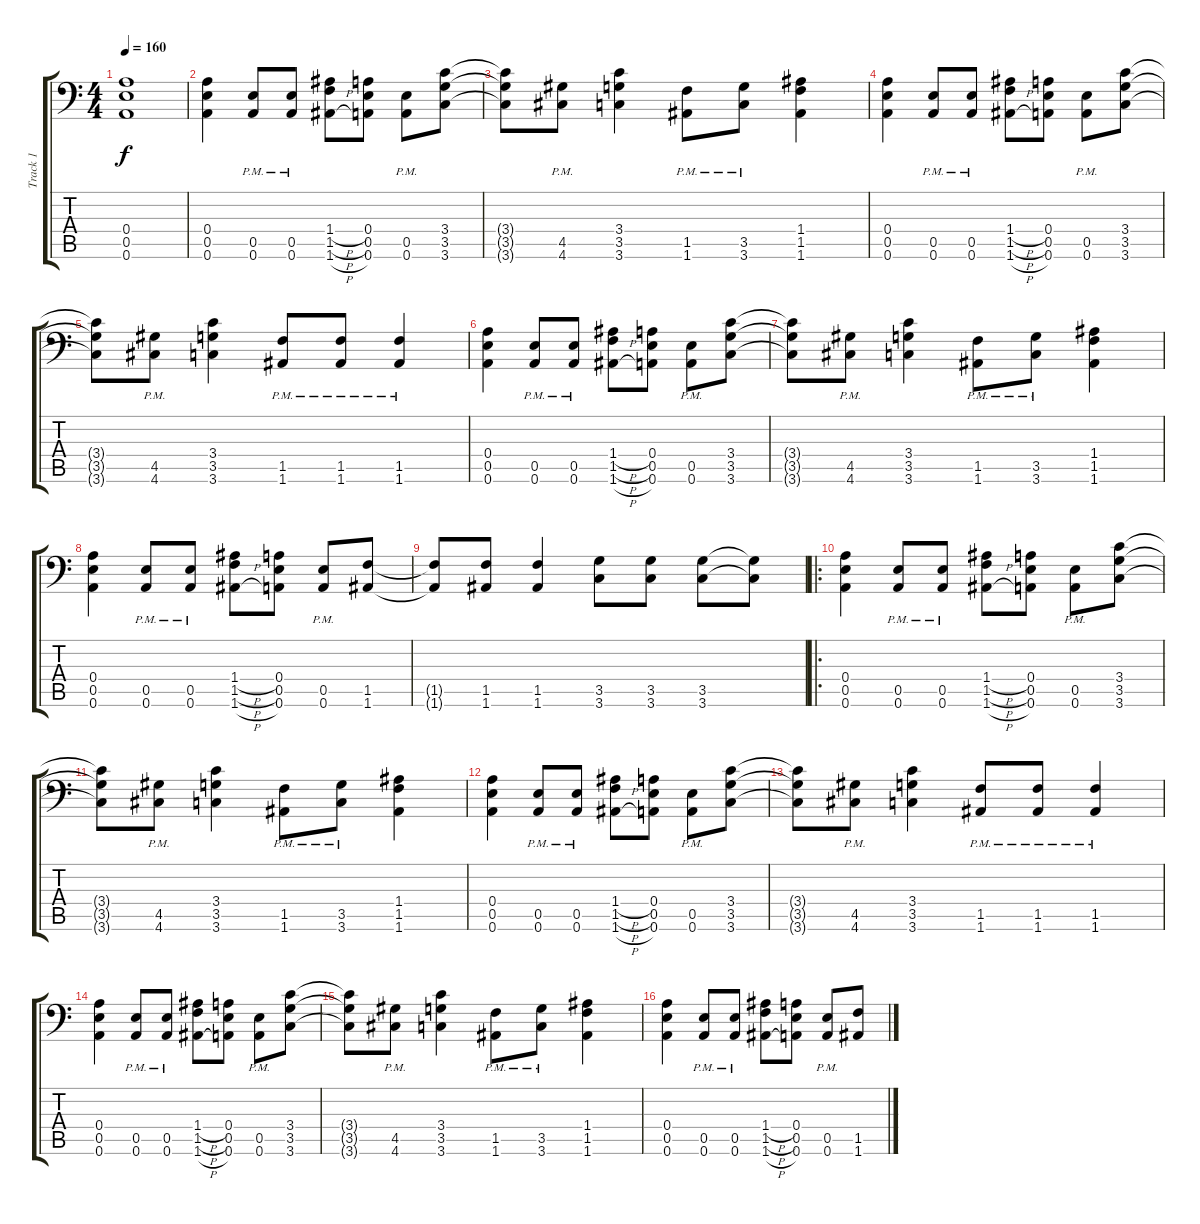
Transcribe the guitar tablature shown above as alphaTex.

\track ("Track 1" "Track 1") {instrument distortionguitar}
\staff {score tabs}
\tuning (B3 Gb3 D3 A2 E2 A1) {hide}
\ts (4 4)
\tempo 160
\clef f4
\ks c
(0.4{t} 0.5{t} 0.6{t}).1{dy f} |
(0.4 0.5 0.6).4 (0.5{pm} 0.6{pm}).8 (0.5{pm} 0.6{pm}).8 (1.4{h} 1.5{h} 1.6{h}).8 (0.4 0.5 0.6).8 (0.5{pm} 0.6{pm}).8 (3.4 3.5 3.6).8 |
(3.4{t} 3.5{t} 3.6{t}).8 (4.5{pm} 4.6{pm}).8 (3.4 3.5 3.6).4 (1.5{pm} 1.6{pm}).8 (3.5{pm} 3.6{pm}).8 (1.4 1.5 1.6).4 |
(0.4 0.5 0.6).4 (0.5{pm} 0.6{pm}).8 (0.5{pm} 0.6{pm}).8 (1.4{h} 1.5{h} 1.6{h}).8 (0.4 0.5 0.6).8 (0.5{pm} 0.6{pm}).8 (3.4 3.5 3.6).8 |
(3.4{t} 3.5{t} 3.6{t}).8 (4.5{pm} 4.6{pm}).8 (3.4 3.5 3.6).4 (1.5{pm} 1.6{pm}).8 (1.5{pm} 1.6{pm}).8 (1.5{pm} 1.6{pm}).4 |
(0.4 0.5 0.6).4 (0.5{pm} 0.6{pm}).8 (0.5{pm} 0.6{pm}).8 (1.4{h} 1.5{h} 1.6{h}).8 (0.4 0.5 0.6).8 (0.5{pm} 0.6{pm}).8 (3.4 3.5 3.6).8 |
(3.4{t} 3.5{t} 3.6{t}).8 (4.5{pm} 4.6{pm}).8 (3.4 3.5 3.6).4 (1.5{pm} 1.6{pm}).8 (3.5{pm} 3.6{pm}).8 (1.4 1.5 1.6).4 |
(0.4 0.5 0.6).4 (0.5{pm} 0.6{pm}).8 (0.5{pm} 0.6{pm}).8 (1.4{h} 1.5{h} 1.6{h}).8 (0.4 0.5 0.6).8 (0.5{pm} 0.6{pm}).8 (1.5 1.6).8 |
(1.5{t} 1.6{t}).8 (1.5 1.6).8 (1.5 1.6).4 (3.5 3.6).8 (3.5 3.6).8 (3.5 3.6).8 (3.5{t} 3.6{t}).8 |
\ro
(0.4 0.5 0.6).4 (0.5{pm} 0.6{pm}).8 (0.5{pm} 0.6{pm}).8 (1.4{h} 1.5{h} 1.6{h}).8 (0.4 0.5 0.6).8 (0.5{pm} 0.6{pm}).8 (3.4 3.5 3.6).8 |
(3.4{t} 3.5{t} 3.6{t}).8 (4.5{pm} 4.6{pm}).8 (3.4 3.5 3.6).4 (1.5{pm} 1.6{pm}).8 (3.5{pm} 3.6{pm}).8 (1.4 1.5 1.6).4 |
(0.4 0.5 0.6).4 (0.5{pm} 0.6{pm}).8 (0.5{pm} 0.6{pm}).8 (1.4{h} 1.5{h} 1.6{h}).8 (0.4 0.5 0.6).8 (0.5{pm} 0.6{pm}).8 (3.4 3.5 3.6).8 |
(3.4{t} 3.5{t} 3.6{t}).8 (4.5{pm} 4.6{pm}).8 (3.4 3.5 3.6).4 (1.5{pm} 1.6{pm}).8 (1.5{pm} 1.6{pm}).8 (1.5{pm} 1.6{pm}).4 |
(0.4 0.5 0.6).4 (0.5{pm} 0.6{pm}).8 (0.5{pm} 0.6{pm}).8 (1.4{h} 1.5{h} 1.6{h}).8 (0.4 0.5 0.6).8 (0.5{pm} 0.6{pm}).8 (3.4 3.5 3.6).8 |
(3.4{t} 3.5{t} 3.6{t}).8 (4.5{pm} 4.6{pm}).8 (3.4 3.5 3.6).4 (1.5{pm} 1.6{pm}).8 (3.5{pm} 3.6{pm}).8 (1.4 1.5 1.6).4 |
(0.4 0.5 0.6).4 (0.5{pm} 0.6{pm}).8 (0.5{pm} 0.6{pm}).8 (1.4{h} 1.5{h} 1.6{h}).8 (0.4 0.5 0.6).8 (0.5{pm} 0.6{pm}).8 (1.5 1.6).8
